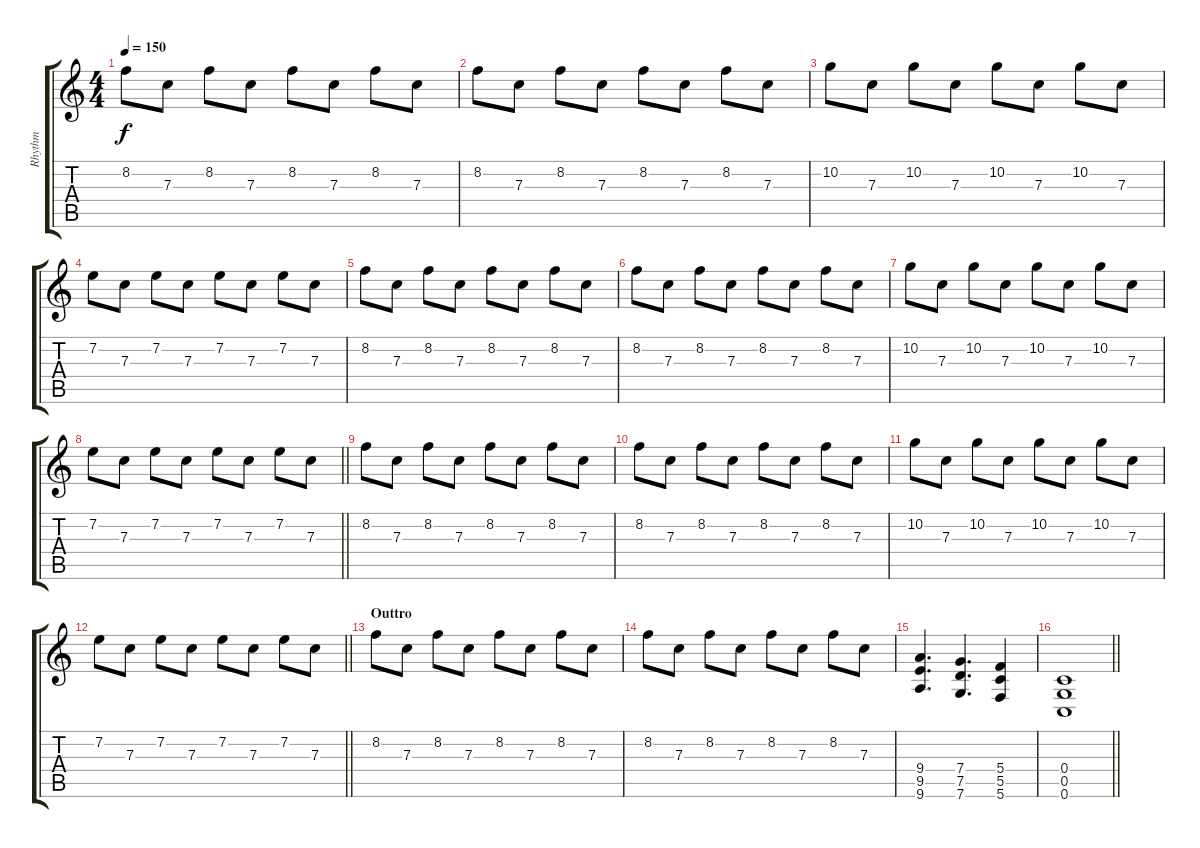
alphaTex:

\track ("Rhythm" "Rhythm") {instrument distortionguitar}
\staff {score tabs}
\tuning (D4 A3 F3 C3 G2 C2) {hide}
\ts (4 4)
\tempo 150
\clef g2
\ks c
8.2.8{dy f} 7.3.8 8.2.8 7.3.8 8.2.8 7.3.8 8.2.8 7.3.8 |
8.2.8 7.3.8 8.2.8 7.3.8 8.2.8 7.3.8 8.2.8 7.3.8 |
10.2.8 7.3.8 10.2.8 7.3.8 10.2.8 7.3.8 10.2.8 7.3.8 |
7.2.8 7.3.8 7.2.8 7.3.8 7.2.8 7.3.8 7.2.8 7.3.8 |
8.2.8 7.3.8 8.2.8 7.3.8 8.2.8 7.3.8 8.2.8 7.3.8 |
8.2.8 7.3.8 8.2.8 7.3.8 8.2.8 7.3.8 8.2.8 7.3.8 |
10.2.8 7.3.8 10.2.8 7.3.8 10.2.8 7.3.8 10.2.8 7.3.8 |
\barLineRight lightlight
7.2.8 7.3.8 7.2.8 7.3.8 7.2.8 7.3.8 7.2.8 7.3.8 |
8.2.8 7.3.8 8.2.8 7.3.8 8.2.8 7.3.8 8.2.8 7.3.8 |
8.2.8 7.3.8 8.2.8 7.3.8 8.2.8 7.3.8 8.2.8 7.3.8 |
10.2.8 7.3.8 10.2.8 7.3.8 10.2.8 7.3.8 10.2.8 7.3.8 |
\barLineRight lightlight
7.2.8 7.3.8 7.2.8 7.3.8 7.2.8 7.3.8 7.2.8 7.3.8 |
\section ("" "Outtro")
8.2.8 7.3.8 8.2.8 7.3.8 8.2.8 7.3.8 8.2.8 7.3.8 |
8.2.8 7.3.8 8.2.8 7.3.8 8.2.8 7.3.8 8.2.8 7.3.8 |
(9.4 9.5 9.6).4{d} (7.4 7.5 7.6).4{d} (5.4 5.5 5.6).4 |
\barLineRight lightlight
(0.4 0.5 0.6).1
